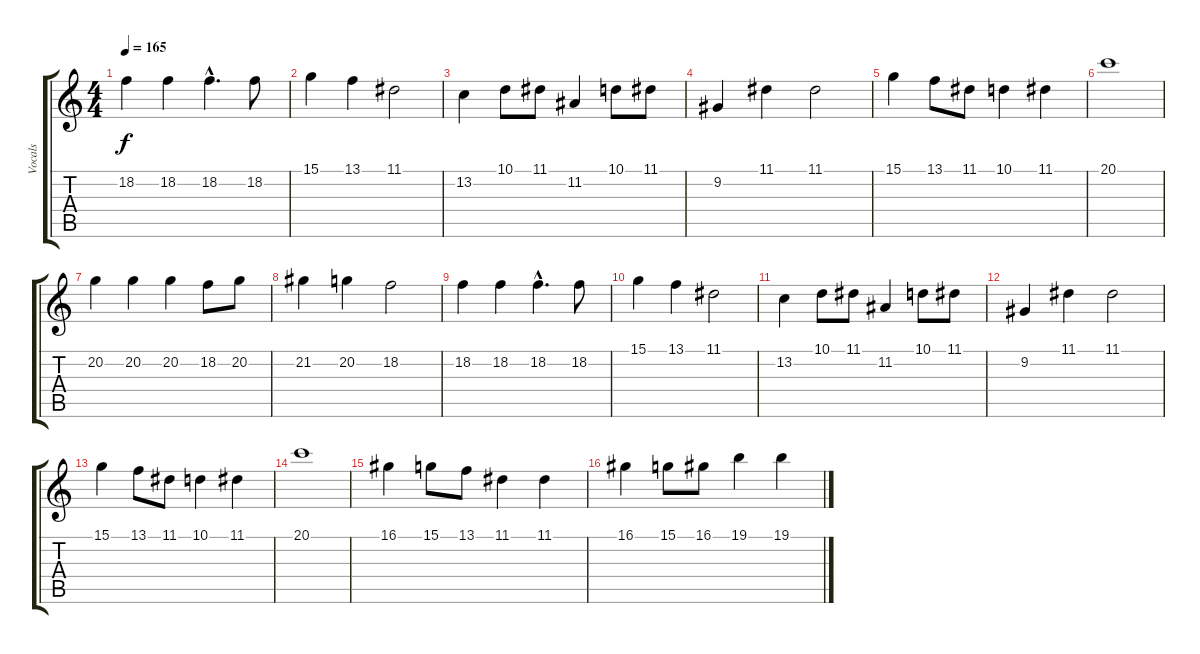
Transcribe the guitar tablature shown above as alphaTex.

\track ("Vocals" "Vocals") {instrument ocarina}
\staff {score tabs}
\tuning (E4 B3 G3 D3 A2 E2) {hide}
\ts (4 4)
\tempo 165
\clef g2
\ks c
18.2.4{dy f} 18.2.4 18.2{hac}.4{d} 18.2.8 |
15.1.4 13.1.4 11.1.2 |
13.2.4 10.1.8 11.1.8 11.2.4 10.1.8 11.1.8 |
9.2.4 11.1.4 11.1.2 |
15.1.4 13.1.8 11.1.8 10.1.4 11.1.4 |
20.1.1 |
20.2.4 20.2.4 20.2.4 18.2.8 20.2.8 |
21.2.4 20.2.4 18.2.2 |
18.2.4 18.2.4 18.2{hac}.4{d} 18.2.8 |
15.1.4 13.1.4 11.1.2 |
13.2.4 10.1.8 11.1.8 11.2.4 10.1.8 11.1.8 |
9.2.4 11.1.4 11.1.2 |
15.1.4 13.1.8 11.1.8 10.1.4 11.1.4 |
20.1.1 |
16.1.4 15.1.8 13.1.8 11.1.4 11.1.4 |
16.1.4 15.1.8 16.1.8 19.1.4 19.1.4
